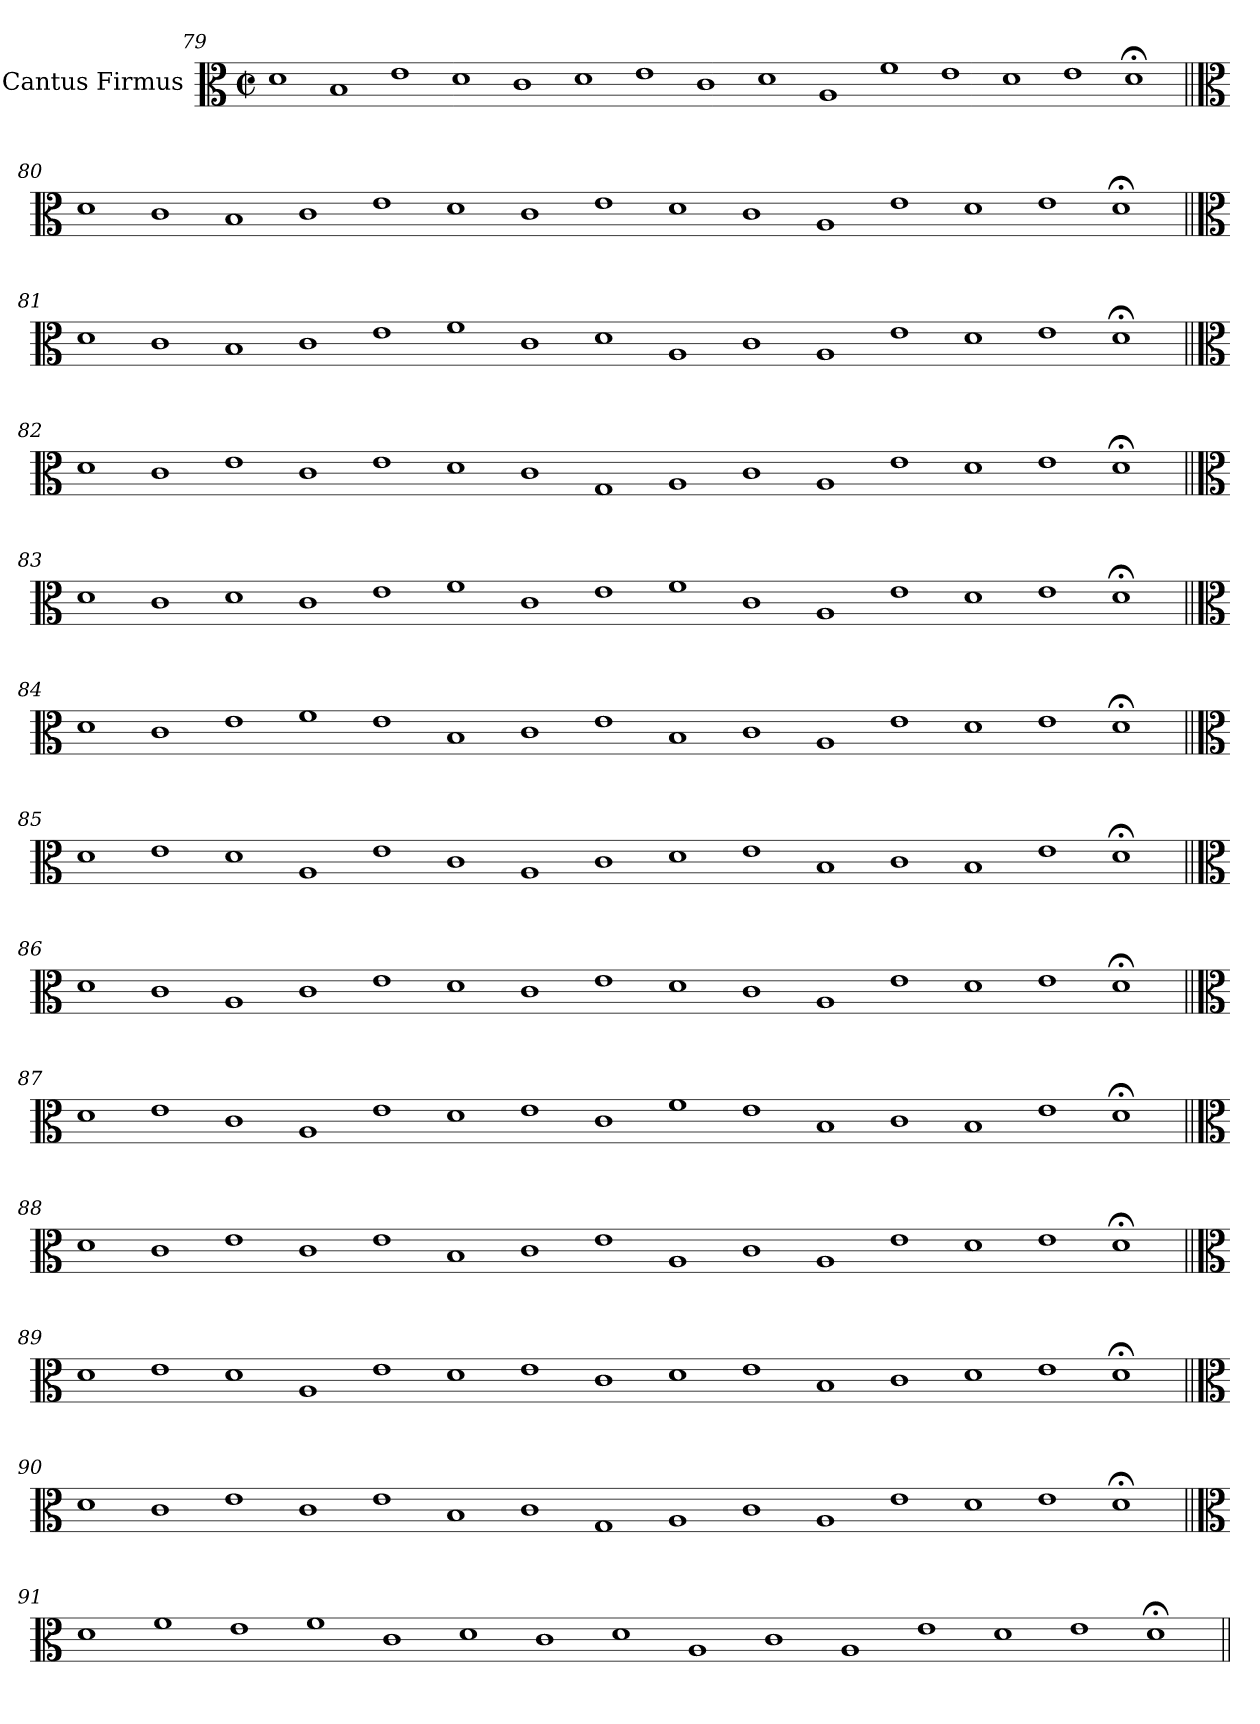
**kern
*part1
*staff1
*I"Cantus Firmus
*I'cf
!!LO:LB:g=z
*clefC3
*k[]
*M2/2
*met(c|)
=79
1d
1B
1e
1d
1c
1d
1e
1c
1d
1A
1f
1e
1d
1e
1d;<
!!LO:LB:g=z
=80||
*clefC3
1d
1c
1B
1c
1e
1d
1c
1e
1d
1c
1A
1e
1d
1e
1d;<
!!LO:LB:g=z
=81||
*clefC3
1d
1c
1B
1c
1e
1f
1c
1d
1A
1c
1A
1e
1d
1e
1d;<
!!LO:LB:g=z
=82||
*clefC3
1d
1c
1e
1c
1e
1d
1c
1G
1A
1c
1A
1e
1d
1e
1d;<
!!LO:LB:g=z
=83||
*clefC3
1d
1c
1d
1c
1e
1f
1c
1e
1f
1c
1A
1e
1d
1e
1d;<
!!LO:LB:g=z
=84||
*clefC3
1d
1c
1e
1f
1e
1B
1c
1e
1B
1c
1A
1e
1d
1e
1d;<
!!LO:LB:g=z
=85||
*clefC3
1d
1e
1d
1A
1e
1c
1A
1c
1d
1e
1B
1c
1B
1e
1d;<
!!LO:LB:g=z
=86||
*clefC3
1d
1c
1A
1c
1e
1d
1c
1e
1d
1c
1A
1e
1d
1e
1d;<
!!LO:LB:g=z
=87||
*clefC3
1d
1e
1c
1A
1e
1d
1e
1c
1f
1e
1B
1c
1B
1e
1d;<
!!LO:LB:g=z
=88||
*clefC3
1d
1c
1e
1c
1e
1B
1c
1e
1A
1c
1A
1e
1d
1e
1d;<
!!LO:LB:g=z
=89||
*clefC3
1d
1e
1d
1A
1e
1d
1e
1c
1d
1e
1B
1c
1d
1e
1d;<
!!LO:LB:g=z
=90||
*clefC3
1d
1c
1e
1c
1e
1B
1c
1G
1A
1c
1A
1e
1d
1e
1d;<
!!LO:LB:g=z
=91||
*clefC3
1d
1f
1e
1f
1c
1d
1c
1d
1A
1c
1A
1e
1d
1e
1d;<
=||
*-
